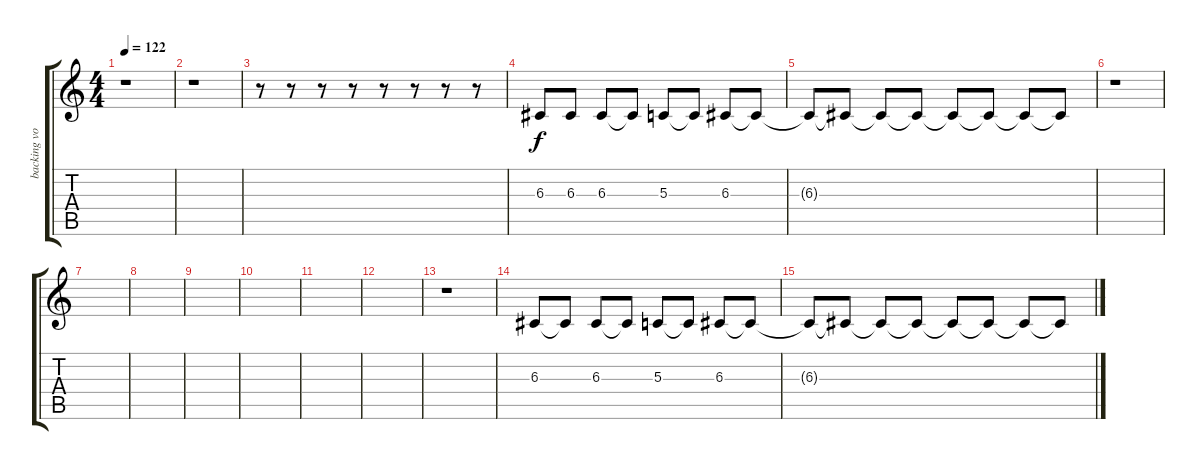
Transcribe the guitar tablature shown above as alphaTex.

\track ("backing vocals" "backing vo") {instrument choiraahs}
\staff {score tabs}
\tuning (E4 B3 G3 D3 A2 E2) {hide}
\ts (4 4)
\tempo 122
\clef g2
\ks c
r.1{dy f} |
r.1 |
r.8 r.8 r.8 r.8 r.8 r.8 r.8 r.8 |
6.3.8 6.3.8 6.3.8 6.3{t}.8 5.3.8 5.3{t}.8 6.3.8 6.3{t}.8 |
6.3{t}.8{volume 0} 6.3{t}.8 6.3{t}.8 6.3{t}.8 6.3{t}.8 6.3{t}.8 6.3{t}.8 6.3{t}.8 |
r.1 |
|
|
|
|
|
|
r.1 |
6.3.8{volume 12} 6.3{t}.8 6.3.8 6.3{t}.8 5.3.8 5.3{t}.8 6.3.8 6.3{t}.8 |
6.3{t}.8{volume 0} 6.3{t}.8 6.3{t}.8 6.3{t}.8 6.3{t}.8 6.3{t}.8 6.3{t}.8 6.3{t}.8
